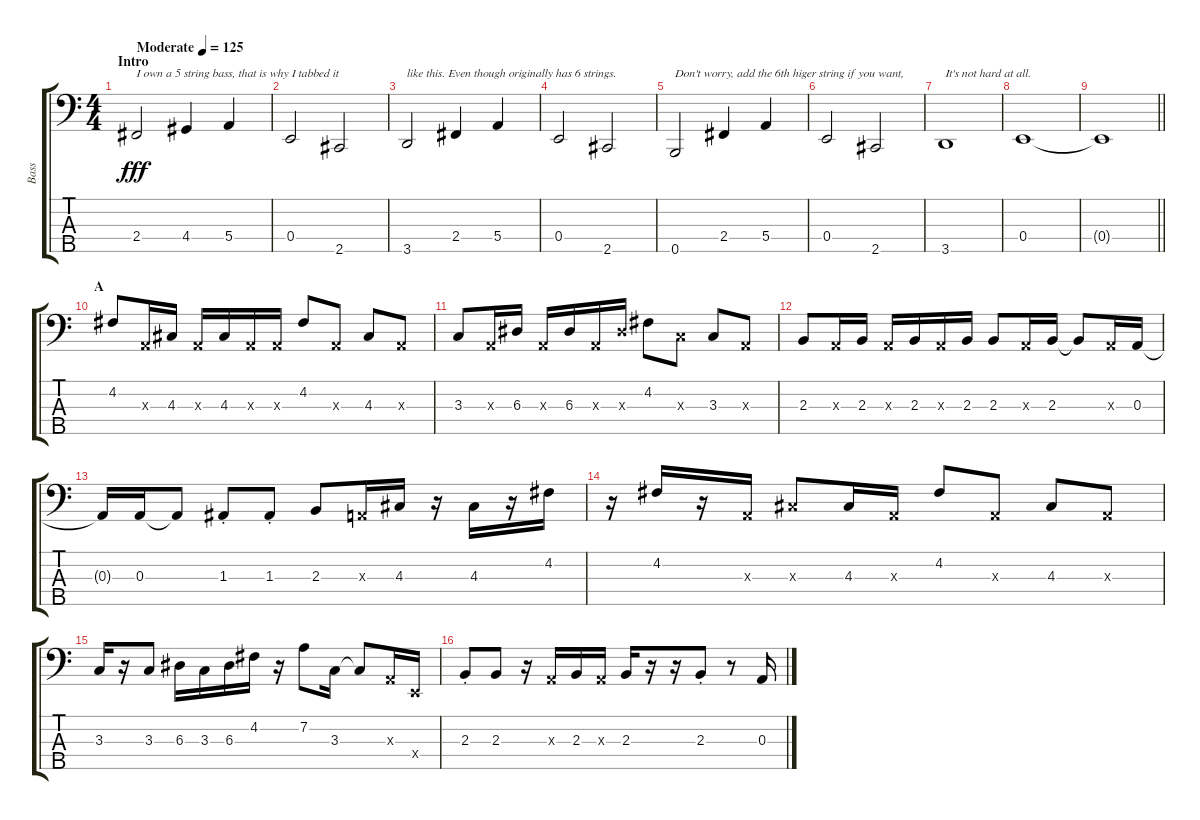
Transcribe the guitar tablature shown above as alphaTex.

\track ("Bass" "Bass") {instrument electricbassfinger}
\staff {score tabs}
\tuning (G2 D2 A1 E1 B0) {hide}
\ts (4 4)
\section ("" "Intro")
\tempo (125 "Moderate")
\clef f4
\ks c
2.4.2{txt "I own a 5 string bass, that is why I tabbed it" dy fff instrument electricbassfinger} 4.4.4 5.4.4 |
0.4.2 2.5.2 |
3.5.2{txt "like this. Even though originally has 6 strings."} 2.4.4 5.4.4 |
0.4.2 2.5.2 |
0.5.2{txt "Don't worry, add the 6th higer string if you want,"} 2.4.4 5.4.4 |
0.4.2 2.5.2 |
3.5.1{txt "It's not hard at all."} |
0.4.1 |
\barLineRight lightlight
0.4{t}.1 |
\section ("" "A ")
4.2.8{txt ""} 0.3{x}.16 4.3.16 0.3{x}.16 4.3.16 0.3{x}.16 0.3{x}.16 4.2.8 0.3{x}.8 4.3.8 0.3{x}.8 |
3.3.8 0.3{x}.16 6.3.16 0.3{x}.16 6.3.16 0.3{x}.16 6.3{x}.16 4.2.8 3.3{x}.8 3.3.8 0.3{x}.8 |
2.3.8 0.3{x}.16 2.3.16 0.3{x}.16 2.3.16 0.3{x}.16 2.3.16 2.3.8 0.3{x}.16 2.3.16 2.3{t}.8 0.3{x}.16 0.3.16{txt ""} |
0.3{t}.16 0.3.16 0.3{t}.8 1.3{st}.8 1.3{st}.8 2.3.8 0.3{x}.16 4.3.16 r.16 4.3.16 r.16 4.2.16 |
r.16 4.2.16 r.16 0.3{x}.16 4.3{x}.8 4.3.16 0.3{x}.16 4.2.8 0.3{x}.8 4.3.8 0.3{x}.8 |
3.3.16 r.16 3.3.8 6.3.16 3.3.16 6.3.16 4.2.16 r.16 7.2.8 3.3.16 3.3{t}.8 0.3{x}.16 0.4{x}.16 |
2.3{st}.8 2.3.8 r.16 0.3{x}.16 2.3.16 0.3{x}.16 2.3.16 r.16 r.16 2.3{st}.8 r.8 0.3.16
